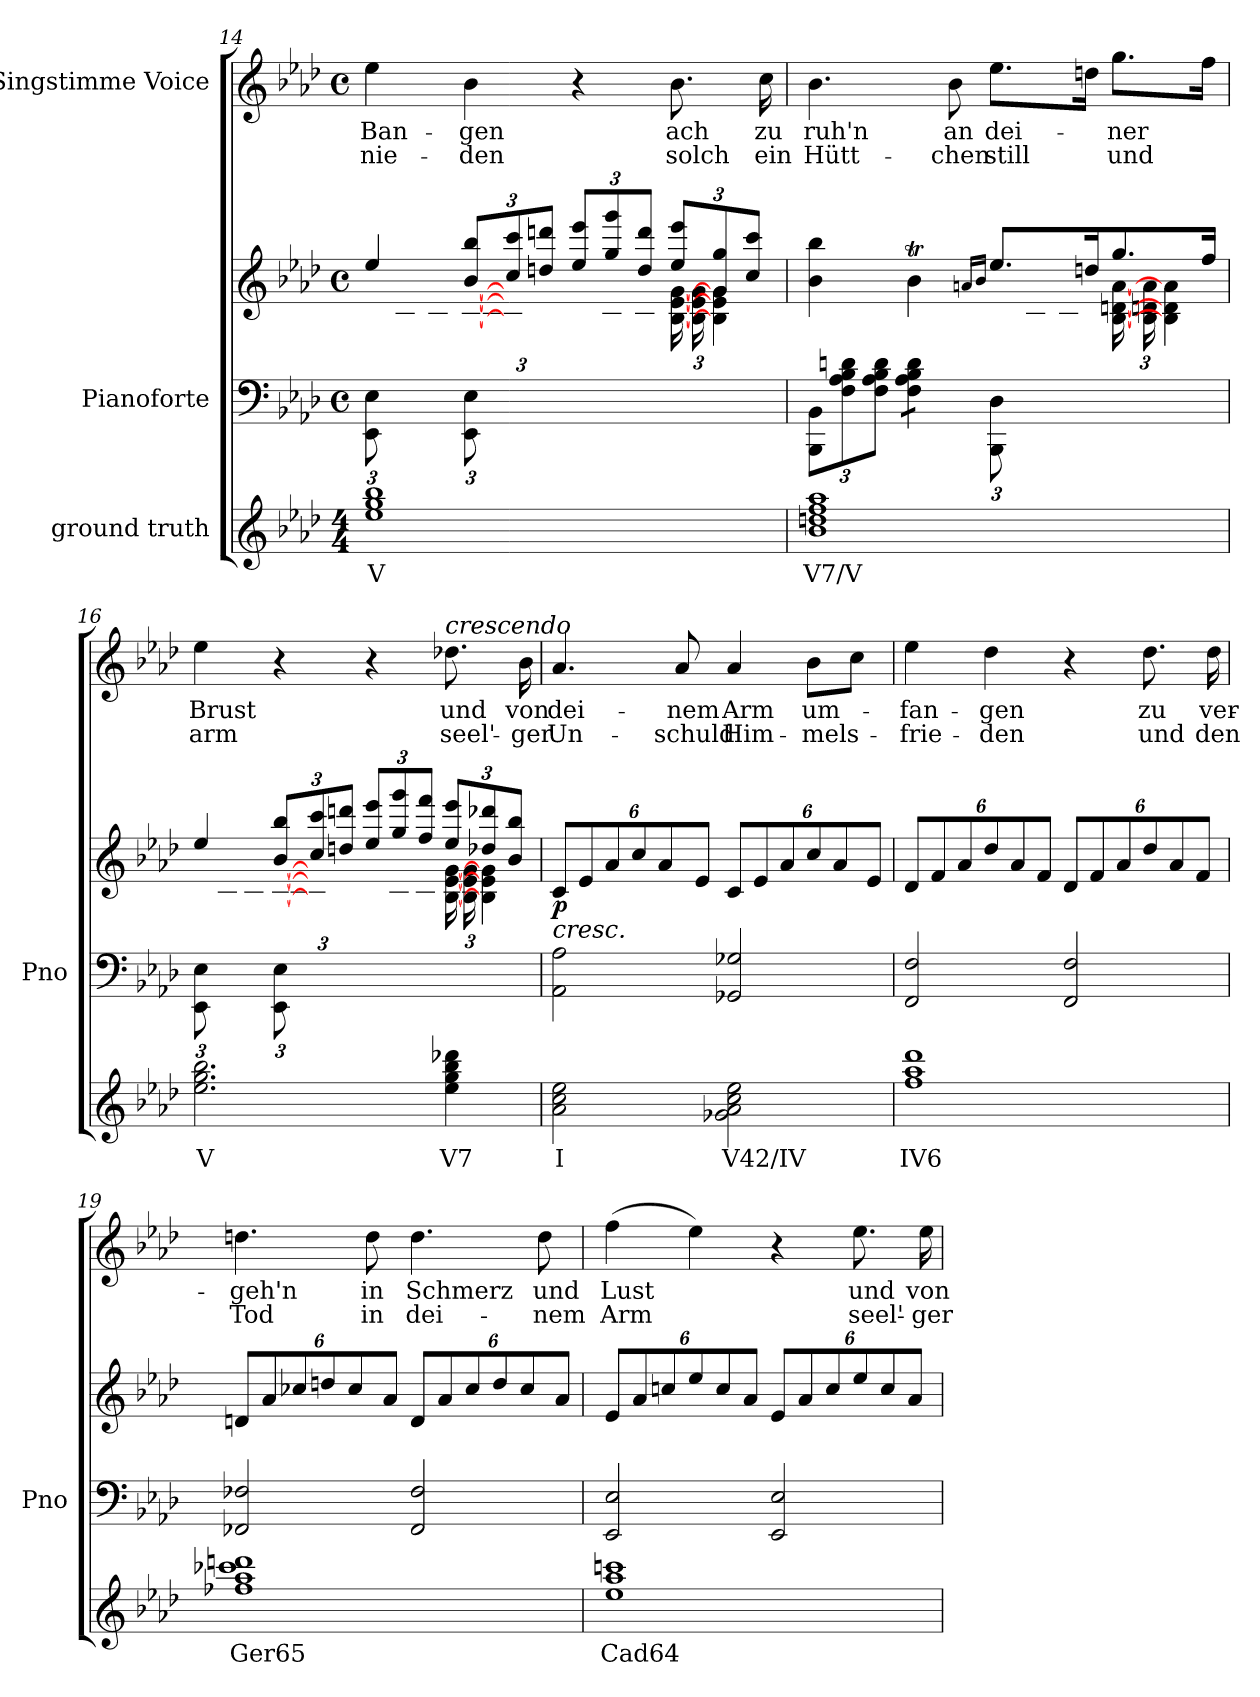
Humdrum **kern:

**kern	**text	**kern	**kern	**dynam	**kern	**text	**text
*part3	*part3	*part2	*part2	*part2	*part1	*part1	*part1
*staff4	*staff4	*staff3	*staff2	*staff2/3	*staff1	*staff1	*staff1
*I"ground truth	*	*I"Pianoforte	*	*	*I"Singstimme Voice	*	*
*	*	*I'Pno	*	*	*	*	*
*	*	*clefF4	*clefG2	*	*clefG2	*	*
*k[b-e-a-d-]	*	*k[b-e-a-d-]	*k[b-e-a-d-]	*	*k[b-e-a-d-]	*	*
*M4/4	*	*M4/4	*M4/4	*	*M4/4	*	*
*	*	*met(c)	*met(c)	*	*met(c)	*	*
=14	=14	=14	=14	=14	=14	=14	=14
*	*	*Xbrackettup	*	*	*	*	*
*	*	*	*^	*	*	*	*
!	!	!	!	!	!	!	!LO:LY:b	!LO:LY:b
1ee- 1gg 1bb-	V	12EE-\ 12E-\L	4ee-/	12ryy	.	4ee-\	Ban-	-nie-
.	.	12%5ryy	.	12B-\ 12e-\ 12g\	.	.	.	.
.	.	.	.	12B-\ 12e-\ 12g\J	.	.	.	.
*	*	*	*Xbrackettup	*	*	*	*	*
!	!	!	!	!	!	!	!LO:LY:b	!LO:LY:b
*	*	*	*tremolo	*	*	*	*	*
.	.	.	12b-/ 12bb-/L	[24B-\ [24e-\ [24g\	.	4b-\	-gen	-den
.	.	.	.	24B-\ 24e-\ 24g\	.	.	.	.
*	*	*	*Xtremolo	*	*	*	*	*
.	.	.	12cc/ 12ccc/	6B-\] 6e-\] 6g\]	.	.	.	.
.	.	.	12ddn/ 12dddn/J	.	.	.	.	.
.	.	12EE-\ 12E-\L	12ee-/ 12eee-/L	12ryy	.	4r	.	.
.	.	12%5ryy	12gg/ 12ggg/	12B-\ 12e-\ 12g\	.	.	.	.
.	.	.	12dd/ 12ddd/J	12B-\ 12e-\ 12g\J	.	.	.	.
!	!	!	!	!	!	!	!LO:LY:b	!LO:LY:b
*	*	*	*tremolo	*	*	*	*	*
.	.	.	12ee-/ 12eee-/L	[24B-\ [24e-\ [24g\	.	8.b-\	ach	solch
.	.	.	.	24B-\ 24e-\ 24g\	.	.	.	.
*	*	*	*Xtremolo	*	*	*	*	*
.	.	.	12g/ 12gg/	6B-\] 6e-\] 6g\]	.	.	.	.
.	.	.	12cc/ 12ccc/J	.	.	.	.	.
!	!	!	!	!	!	!	!LO:LY:b	!LO:LY:b
.	.	.	.	.	.	16cc\	zu	ein
=15	=15	=15	=15	=15	=15	=15	=15	=15
!	!	!	!	!	!	!	!LO:LY:b	!LO:LY:b
1b- 1ddn 1ff 1aa-	V7/V	12BBB-\ 12BB-\L	4b-\ 4bb-\	12%7ryy	.	4.b-\	ruh'n	Hütt-
.	.	12F\ 12A-\ 12B-\ 12dn\	.	.	.	.	.	.
.	.	12F\ 12A-\ 12B-\ 12d\J	.	.	.	.	.	.
*	*	*tremolo	*	*	*	*	*	*
.	.	12F\ 12A-\ 12B-\ 12d\L	4b-T\	.	.	.	.	.
.	.	12F\ 12A-\ 12B-\ 12d\	.	.	.	.	.	.
!	!	!	!	!	!	!	!LO:LY:b	!LO:LY:b
.	.	.	.	.	.	8b-\	an	-chen
.	.	12F\ 12A-\ 12B-\ 12d\J	.	.	.	.	.	.
*	*	*Xtremolo	*	*	*	*	*	*
.	.	.	16qan/LL	.	.	.	.	.
.	.	.	16qb-/JJ	.	.	.	.	.
!	!	!	!	!	!	!	!LO:LY:b	!LO:LY:b
.	.	12BBB-\ 12D-\L	8.ee-/L	.	.	8.ee-\L	dei-	still
.	.	12%5ryy	.	12B-\ 12f\ 12a-\	.	.	.	.
.	.	.	.	12B-\ 12f\ 12a-\J	.	.	.	.
.	.	.	16ddn/K	.	.	16ddn\Jk	.	.
!	!	!	!	!	!	!	!LO:LY:b	!LO:LY:b
*	*	*	*tremolo	*	*	*	*	*
.	.	.	8.gg/	[24B-\ [24dn\ [24a-\	.	8.gg\L	-ner	und
.	.	.	.	24B-\ 24dn\ 24a-\	.	.	.	.
*	*	*	*Xtremolo	*	*	*	*	*
.	.	.	.	6B-\] 6d\] 6a-\]	.	.	.	.
.	.	.	16ff/Jk	.	.	16ff\Jk	.	.
=16	=16	=16	=16	=16	=16	=16	=16	=16
!	!	!	!	!	!	!	!LO:LY:b	!LO:LY:b
2.ee- 2.gg 2.bb-	V	12EE-\ 12E-\L	4ee-/	12ryy	.	4ee-\	Brust	arm
.	.	12%5ryy	.	12B-\ 12e-\ 12g\	.	.	.	.
.	.	.	.	12B-\ 12e-\ 12g\J	.	.	.	.
*	*	*	*tremolo	*	*	*	*	*
.	.	.	12b-/ 12bb-/L	[24B-\ [24e-\ [24g\	.	4r	.	.
.	.	.	.	24B-\ 24e-\ 24g\	.	.	.	.
*	*	*	*Xtremolo	*	*	*	*	*
.	.	.	12cc/ 12ccc/	6B-\] 6e-\] 6g\]	.	.	.	.
.	.	.	12ddn/ 12dddn/J	.	.	.	.	.
.	.	12EE-\ 12E-\L	12ee-/ 12eee-/L	12ryy	.	4r	.	.
.	.	12%5ryy	12gg/ 12ggg/	12B-\ 12e-\ 12g\	.	.	.	.
.	.	.	12ff/ 12fff/J	12B-\ 12e-\ 12g\J	.	.	.	.
!	!	!	!	!	!	!LO:TX:a:i:t=crescendo	!	!
!	!	!	!	!	!	!	!LO:LY:b	!LO:LY:b
*	*	*	*tremolo	*	*	*	*	*
4ee- 4gg 4bb- 4ddd-X	V7	.	12ee-/ 12eee-/L	[24B-\ [24e-\ [24g\	.	8.dd-X\	und	seel'-
.	.	.	.	24B-\ 24e-\ 24g\	.	.	.	.
*	*	*	*Xtremolo	*	*	*	*	*
.	.	.	12dd-X/ 12ddd-X/	6B-\] 6e-\] 6g\]	.	.	.	.
.	.	.	12b-/ 12bb-/J	.	.	.	.	.
!	!	!	!	!	!	!	!LO:LY:b	!LO:LY:b
.	.	.	.	.	.	16b-\	von	-ger
*	*	*	*v	*v	*	*	*	*
=17	=17	=17	=17	=17	=17	=17	=17
!	!	!	!LO:TX:b:i:t=cresc.	!	!	!	!
!	!	!	!	!LO:DY:b	!	!LO:LY:b	!LO:LY:b
2a- 2cc 2ee-	I	2AA-\ 2A-\	12c/L	p	4.a-/	dei-	Un-
.	.	.	12e-/	.	.	.	.
.	.	.	12a-/	.	.	.	.
.	.	.	12cc/	.	.	.	.
.	.	.	12a-/	.	.	.	.
!	!	!	!	!	!	!LO:LY:b	!LO:LY:b
.	.	.	.	.	8a-/	-nem	-schuld
.	.	.	12e-/J	.	.	.	.
!	!	!	!	!	!	!LO:LY:b	!LO:LY:b
2g-X 2a- 2cc 2ee-	V42/IV	2GG-X/ 2G-X/	12c/L	.	4a-/	Arm	Him-
.	.	.	12e-/	.	.	.	.
.	.	.	12a-/	.	.	.	.
!	!	!	!	!	!	!LO:LY:b	!LO:LY:b
.	.	.	12cc/	.	8b-\L	um-	-mels-
.	.	.	12a-/	.	.	.	.
.	.	.	.	.	8cc\J	.	.
.	.	.	12e-/J	.	.	.	.
=18	=18	=18	=18	=18	=18	=18	=18
!	!	!	!	!	!	!LO:LY:b	!LO:LY:b
1ff 1aa- 1ddd-	IV6	2FF/ 2F/	12d-/L	.	4ee-\	-fan-	-frie-
.	.	.	12f/	.	.	.	.
.	.	.	12a-/	.	.	.	.
!	!	!	!	!	!	!LO:LY:b	!LO:LY:b
.	.	.	12dd-/	.	4dd-\	-gen	-den
.	.	.	12a-/	.	.	.	.
.	.	.	12f/J	.	.	.	.
.	.	2FF/ 2F/	12d-/L	.	4r	.	.
.	.	.	12f/	.	.	.	.
.	.	.	12a-/	.	.	.	.
!	!	!	!	!	!	!LO:LY:b	!LO:LY:b
.	.	.	12dd-/	.	8.dd-\	zu	und
.	.	.	12a-/	.	.	.	.
.	.	.	12f/J	.	.	.	.
!	!	!	!	!	!	!LO:LY:b	!LO:LY:b
.	.	.	.	.	16dd-\	ver-	den
=19	=19	=19	=19	=19	=19	=19	=19
!	!	!	!	!	!	!LO:LY:b	!LO:LY:b
1ff-X 1aa- 1ccc-X 1dddn	Ger65	2FF-X/ 2F-X/	12dn/L	.	4.ddn\	-geh'n	Tod
.	.	.	12a-/	.	.	.	.
.	.	.	12cc-X/	.	.	.	.
.	.	.	12ddn/	.	.	.	.
.	.	.	12cc-/	.	.	.	.
!	!	!	!	!	!	!LO:LY:b	!LO:LY:b
.	.	.	.	.	8dd\	in	in
.	.	.	12a-/J	.	.	.	.
!	!	!	!	!	!	!LO:LY:b	!LO:LY:b
.	.	2FF-/ 2F-/	12d/L	.	4.dd\	Schmerz	dei-
.	.	.	12a-/	.	.	.	.
.	.	.	12cc-/	.	.	.	.
.	.	.	12dd/	.	.	.	.
.	.	.	12cc-/	.	.	.	.
!	!	!	!	!	!	!LO:LY:b	!LO:LY:b
.	.	.	.	.	8dd\	und	-nem
.	.	.	12a-/J	.	.	.	.
=20	=20	=20	=20	=20	=20	=20	=20
!	!	!	!	!	!	!LO:LY:b	!LO:LY:b
1ee- 1aa- 1cccn	Cad64	2EE-/ 2E-/	12e-/L	.	(>4ff\	Lust	Arm
.	.	.	12a-/	.	.	.	.
.	.	.	12ccn/	.	.	.	.
.	.	.	12ee-/	.	4ee-\)	.	.
.	.	.	12cc/	.	.	.	.
.	.	.	12a-/J	.	.	.	.
.	.	2EE-/ 2E-/	12e-/L	.	4r	.	.
.	.	.	12a-/	.	.	.	.
.	.	.	12cc/	.	.	.	.
!	!	!	!	!	!	!LO:LY:b	!LO:LY:b
.	.	.	12ee-/	.	8.ee-\	und	seel'-
.	.	.	12cc/	.	.	.	.
.	.	.	12a-/J	.	.	.	.
!	!	!	!	!	!	!LO:LY:b	!LO:LY:b
.	.	.	.	.	16ee-\	von	-ger
=	=	=	=	=	=	=	=
*-	*-	*-	*-	*-	*-	*-	*-
